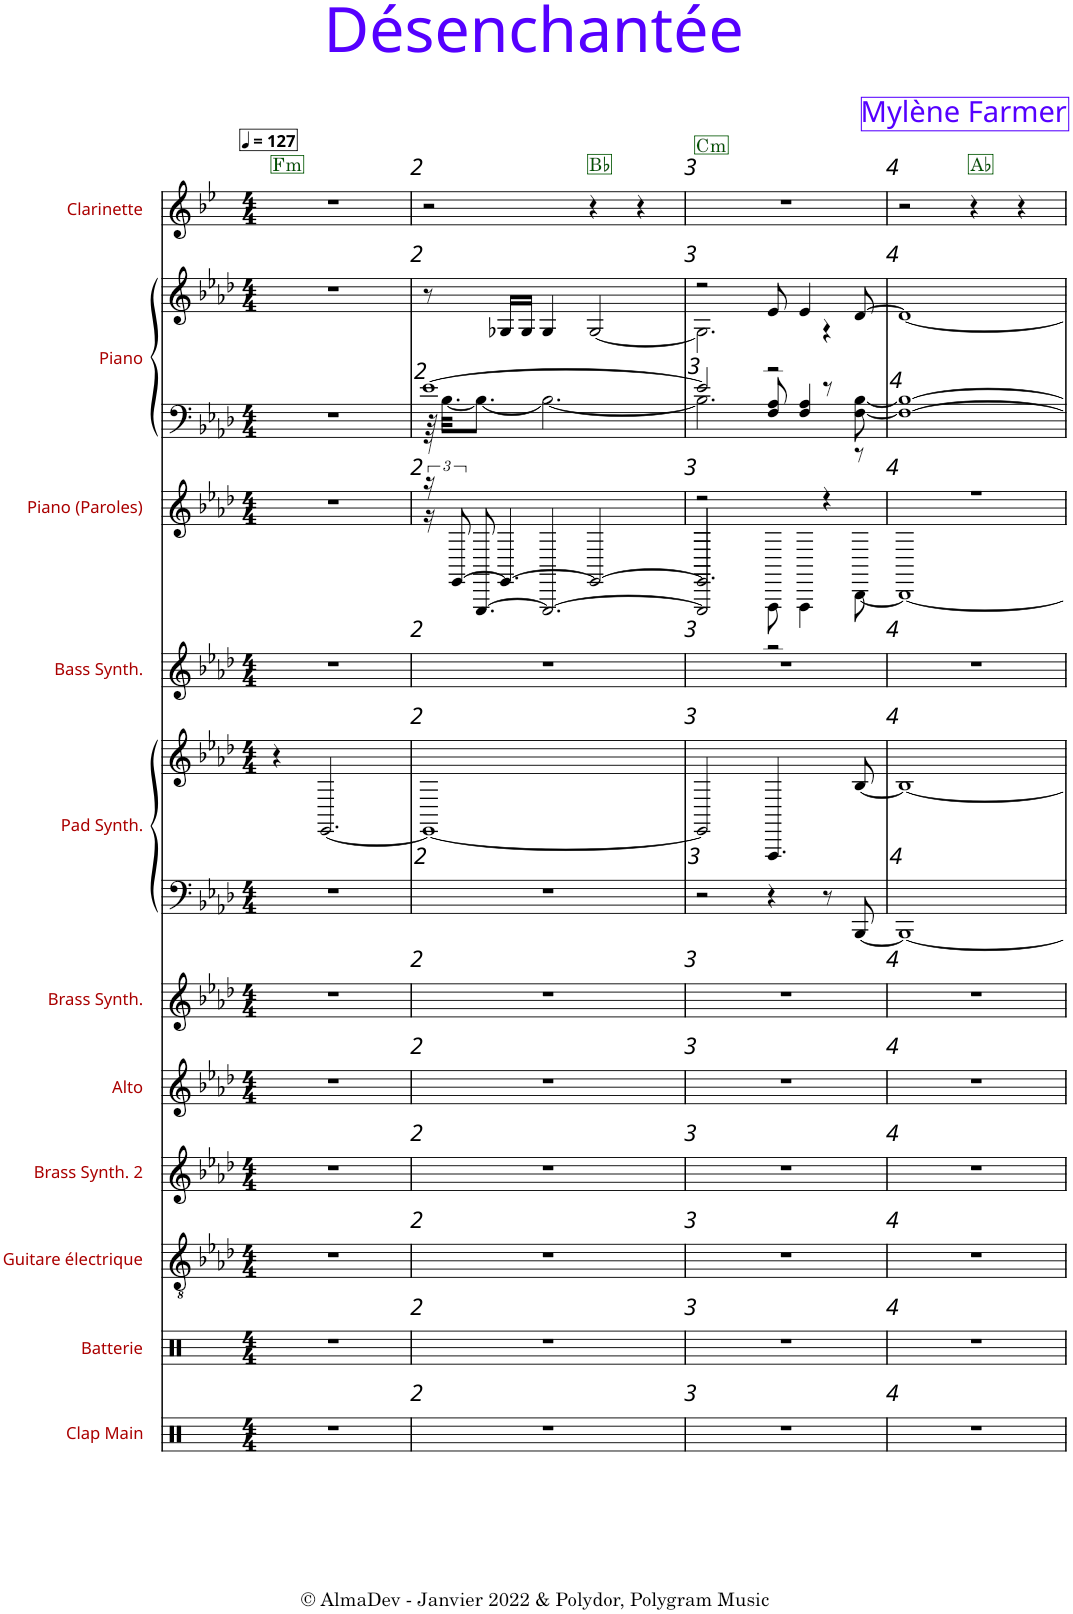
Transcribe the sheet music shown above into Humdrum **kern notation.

**kern	**kern	**kern	**kern	**kern	**kern	**kern	**kern	**kern	**kern	**kern	**kern	**kern	**harte
*part11	*part10	*part9	*part8	*part7	*part6	*part5	*part5	*part4	*part3	*part2	*part2	*part1	*part1
*staff13	*staff12	*staff11	*staff10	*staff9	*staff8	*staff7	*staff6	*staff5	*staff4	*staff3	*staff2	*staff1	*
*I"Clap Main	*I"Batterie	*I"Guitare électrique	*I"Brass Synth. 2	*I"Alto	*I"Brass Synth.	*I"Pad Synth.	*	*I"Bass Synth.	*I"Piano (Paroles)	*I"Piano	*	*I"Clarinette	*
*I'Clap M.	*I'Bat.	*I'Guit. El.	*I'Brass Synth. 2	*I'Alto	*I'Brass Synth.	*I'Pad Synth.	*	*I'Bass Synth.	*I'Pia. (Par.)	*I'Pia.	*	*I'Clar.	*
*clefX	*clefX	*clefGv2	*clefG2	*clefG2	*clefG2	*clefF4	*clefG2	*clefG2	*clefG2	*clefF4	*clefG2	*clefG2	*
*	*	*	*	*	*	*	*	*	*	*	*	*Trd1c2	*
*k[]	*k[]	*k[b-e-a-d-]	*k[b-e-a-d-]	*k[b-e-a-d-]	*k[b-e-a-d-]	*k[b-e-a-d-]	*k[b-e-a-d-]	*k[b-e-a-d-]	*k[b-e-a-d-]	*k[b-e-a-d-]	*k[b-e-a-d-]	*k[b-e-]	*
*M4/4	*M4/4	*M4/4	*M4/4	*M4/4	*M4/4	*M4/4	*M4/4	*M4/4	*M4/4	*M4/4	*M4/4	*M4/4	*
*MM127	*MM127	*MM127	*MM127	*MM127	*MM127	*MM127	*MM127	*MM127	*MM127	*MM127	*MM127	*MM127	*
=1	=1	=1	=1	=1	=1	=1	=1	=1	=1	=1	=1	=1	=1
!	!	!	!	!	!	!	!	!	!	!	!	!	!LO:H:kt=m
1r	1r	1r	1r	1r	1r	1r	4r	1r	1r	1r	1r	1r	F:min
.	.	.	.	.	.	.	[2.EE-/	.	.	.	.	.	.
=2	=2	=2	=2	=2	=2	=2	=2	=2	=2	=2	=2	=2	=2
*	*	*	*	*	*	*	*	*	*^	*^	*	*	*
1r	1r	1r	1r	1r	1r	1r	1EE-_	1r	24r	16r	[1e-	64r	8r	2r	.
.	.	.	.	.	.	.	.	.	.	.	.	[32.B-\KKL	.	.	.
.	.	.	.	.	.	.	.	.	[12EE-/	.	.	.	.	.	.
.	.	.	.	.	.	.	.	.	.	[8.EEE-/	.	8.B-\J_	.	.	.
.	.	.	.	.	.	.	.	.	4.EE-/_	.	.	.	16G-X/LL	.	.
.	.	.	.	.	.	.	.	.	.	.	.	.	16G-/JJ	.	.
.	.	.	.	.	.	.	.	.	.	2.EEE-/_	.	2.B-\_	4G-/	.	.
.	.	.	.	.	.	.	.	.	2EE-/_	.	.	.	[2G-/	4r	Bb:maj
.	.	.	.	.	.	.	.	.	.	.	.	.	.	4r	.
=3	=3	=3	=3	=3	=3	=3	=3	=3	=3	=3	=3	=3	=3	=3	=3
*	*	*	*	*	*	*	*	*	*	*^	*	*^	*^	*	*
!	!	!	!	!	!	!	!	!	!	!	!	!	!	!	!	!	!	!LO:H:kt=m
1r	1r	1r	1r	1r	1r	2r	2EE-/]	1r	2.EE-/]	2r	2EEE-/]	2e-/]	2.B-\]	2ryy	2r	2.G-\]	1r	C:min
.	.	.	.	.	.	4r	4.FFF/	.	.	8FFF\	2r	2r	.	8F/ 8A-/	8e-/	.	.	.
.	.	.	.	.	.	.	.	.	.	4FFF\	.	.	.	4F/ 4A-/	4e-/	.	.	.
.	.	.	.	.	.	8r	.	.	4r	.	.	.	8r	.	.	4r	.	.
.	.	.	.	.	.	[8BBB-/	[8B-/	.	.	[8BBB-\	.	.	[8F\ [8B-\	8r	[8d-/	.	.	.
*	*	*	*	*	*	*	*	*	*	*v	*v	*	*	*	*	*	*	*
*	*	*	*	*	*	*	*	*	*	*	*v	*v	*v	*	*	*	*
*	*	*	*	*	*	*	*	*	*	*	*	*v	*v	*	*
=4	=4	=4	=4	=4	=4	=4	=4	=4	=4	=4	=4	=4	=4	=4
1r	1r	1r	1r	1r	1r	1BBB-_	1B-_	1r	1r	1BBB-_	1F_ 1B-_	1d-_	2r	.
.	.	.	.	.	.	.	.	.	.	.	.	.	4r	Ab:maj
.	.	.	.	.	.	.	.	.	.	.	.	.	4r	.
*	*	*	*	*	*	*	*	*	*v	*v	*	*	*	*
=	=	=	=	=	=	=	=	=	=	=	=	=	=
*-	*-	*-	*-	*-	*-	*-	*-	*-	*-	*-	*-	*-	*-
